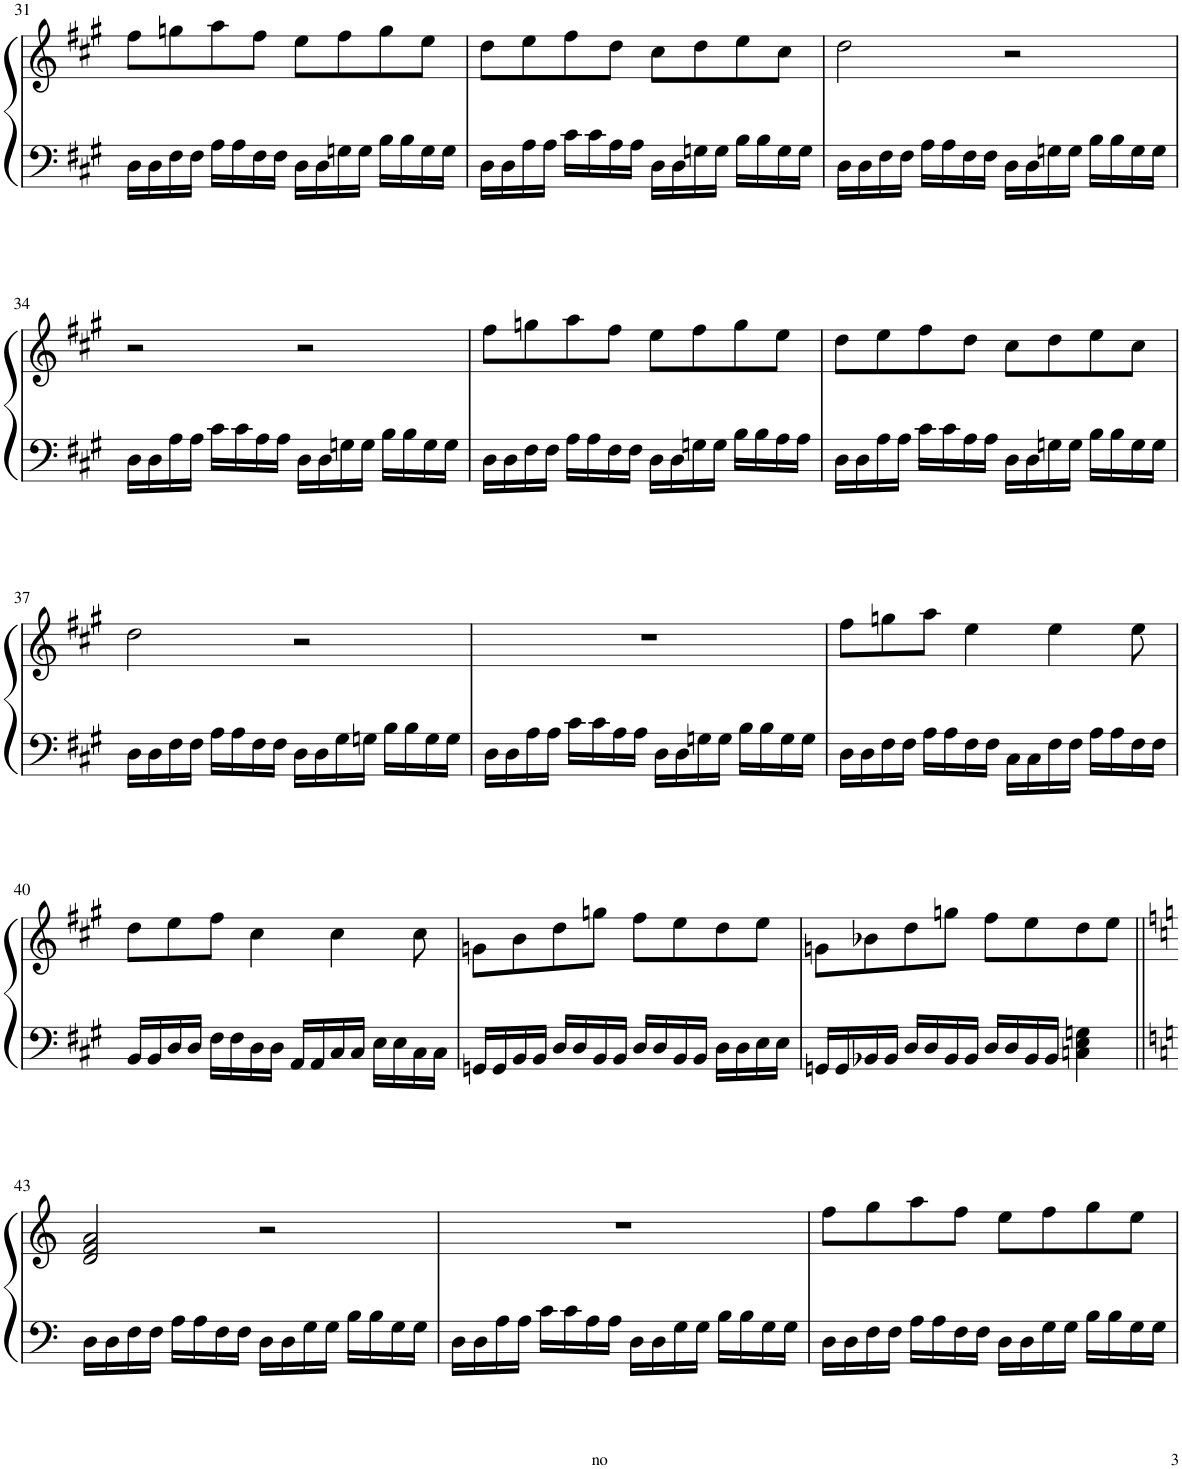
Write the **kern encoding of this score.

**kern	**kern
*part1	*part1
*staff2	*staff1
*I"Piano	*
*I'Pno.	*
!!LO:PB:g=z
*clefF4	*clefG2
*k[f#c#g#]	*k[f#c#g#]
*M4/4	*M4/4
=31	=31
16D\LL	8ff#\L
16D\	.
16F#\	8ggn\
16F#\JJ	.
16A\LL	8aa\
16A\	.
16F#\	8ff#\J
16F#\JJ	.
16D\LL	8ee\L
16D\	.
16Gn\	8ff#\
16G\JJ	.
16B\LL	8gg\
16B\	.
16G\	8ee\J
16G\JJ	.
=32	=32
16D\LL	8dd\L
16D\	.
16A\	8ee\
16A\JJ	.
16c#\LL	8ff#\
16c#\	.
16A\	8dd\J
16A\JJ	.
16D\LL	8cc#\L
16D\	.
16Gn\	8dd\
16G\JJ	.
16B\LL	8ee\
16B\	.
16G\	8cc#\J
16G\JJ	.
=33	=33
16D\LL	2dd\
16D\	.
16F#\	.
16F#\JJ	.
16A\LL	.
16A\	.
16F#\	.
16F#\JJ	.
16D\LL	2r
16D\	.
16Gn\	.
16G\JJ	.
16B\LL	.
16B\	.
16G\	.
16G\JJ	.
!!LO:LB:g=z
=34	=34
16D\LL	2r
16D\	.
16A\	.
16A\JJ	.
16c#\LL	.
16c#\	.
16A\	.
16A\JJ	.
16D\LL	2r
16D\	.
16Gn\	.
16G\JJ	.
16B\LL	.
16B\	.
16G\	.
16G\JJ	.
=35	=35
16D\LL	8ff#\L
16D\	.
16F#\	8ggn\
16F#\JJ	.
16A\LL	8aa\
16A\	.
16F#\	8ff#\J
16F#\JJ	.
16D\LL	8ee\L
16D\	.
16Gn\	8ff#\
16G\JJ	.
16B\LL	8gg\
16B\	.
16A\	8ee\J
16A\JJ	.
=36	=36
16D\LL	8dd\L
16D\	.
16A\	8ee\
16A\JJ	.
16c#\LL	8ff#\
16c#\	.
16A\	8dd\J
16A\JJ	.
16D\LL	8cc#\L
16D\	.
16Gn\	8dd\
16G\JJ	.
16B\LL	8ee\
16B\	.
16G\	8cc#\J
16G\JJ	.
!!LO:LB:g=z
=37	=37
16D\LL	2dd\
16D\	.
16F#\	.
16F#\JJ	.
16A\LL	.
16A\	.
16F#\	.
16F#\JJ	.
16D\LL	2r
16D\	.
16G#\	.
16Gn\JJ	.
16B\LL	.
16B\	.
16G\	.
16G\JJ	.
=38	=38
16D\LL	1r
16D\	.
16A\	.
16A\JJ	.
16c#\LL	.
16c#\	.
16A\	.
16A\JJ	.
16D\LL	.
16D\	.
16Gn\	.
16G\JJ	.
16B\LL	.
16B\	.
16G\	.
16G\JJ	.
=39	=39
16D\LL	8ff#\L
16D\	.
16F#\	8ggn\
16F#\JJ	.
16A\LL	8aa\J
16A\	.
16F#\	4ee\
16F#\JJ	.
16C#\LL	.
16C#\	.
16F#\	4ee\
16F#\JJ	.
16A\LL	.
16A\	.
16F#\	8ee\
16F#\JJ	.
!!LO:LB:g=z
=40	=40
16BB/LL	8dd\L
16BB/	.
16D/	8ee\
16D/JJ	.
16F#\LL	8ff#\J
16F#\	.
16D\	4cc#\
16D\JJ	.
16AA/LL	.
16AA/	.
16C#/	4cc#\
16C#/JJ	.
16E\LL	.
16E\	.
16C#\	8cc#\
16C#\JJ	.
=41	=41
16GGn/LL	8gn\L
16GG/	.
16BB/	8b\
16BB/JJ	.
16D/LL	8dd\
16D/	.
16BB/	8ggn\J
16BB/JJ	.
16D/LL	8ff#\L
16D/	.
16BB/	8ee\
16BB/JJ	.
16D\LL	8dd\
16D\	.
16E\	8ee\J
16E\JJ	.
=42	=42
16GGn/LL	8gn\L
16GG/	.
16BB-X/	8b-X\
16BB-/JJ	.
16D/LL	8dd\
16D/	.
16BB-/	8ggn\J
16BB-/JJ	.
16D/LL	8ff#\L
16D/	.
16BB-/	8ee\
16BB-/JJ	.
4Cn\ 4E\ 4Gn\	8dd\
.	8ee\J
!!LO:LB:g=z
=43||	=43||
*k[]	*k[]
16D\LL	2d/ 2f/ 2a/
16D\	.
16F\	.
16F\JJ	.
16A\LL	.
16A\	.
16F\	.
16F\JJ	.
16D\LL	2r
16D\	.
16G\	.
16G\JJ	.
16B\LL	.
16B\	.
16G\	.
16G\JJ	.
=44	=44
16D\LL	1r
16D\	.
16A\	.
16A\JJ	.
16c\LL	.
16c\	.
16A\	.
16A\JJ	.
16D\LL	.
16D\	.
16G\	.
16G\JJ	.
16B\LL	.
16B\	.
16G\	.
16G\JJ	.
=45	=45
16D\LL	8ff\L
16D\	.
16F\	8gg\
16F\JJ	.
16A\LL	8aa\
16A\	.
16F\	8ff\J
16F\JJ	.
16D\LL	8ee\L
16D\	.
16G\	8ff\
16G\JJ	.
16B\LL	8gg\
16B\	.
16G\	8ee\J
16G\JJ	.
=	=
*-	*-
